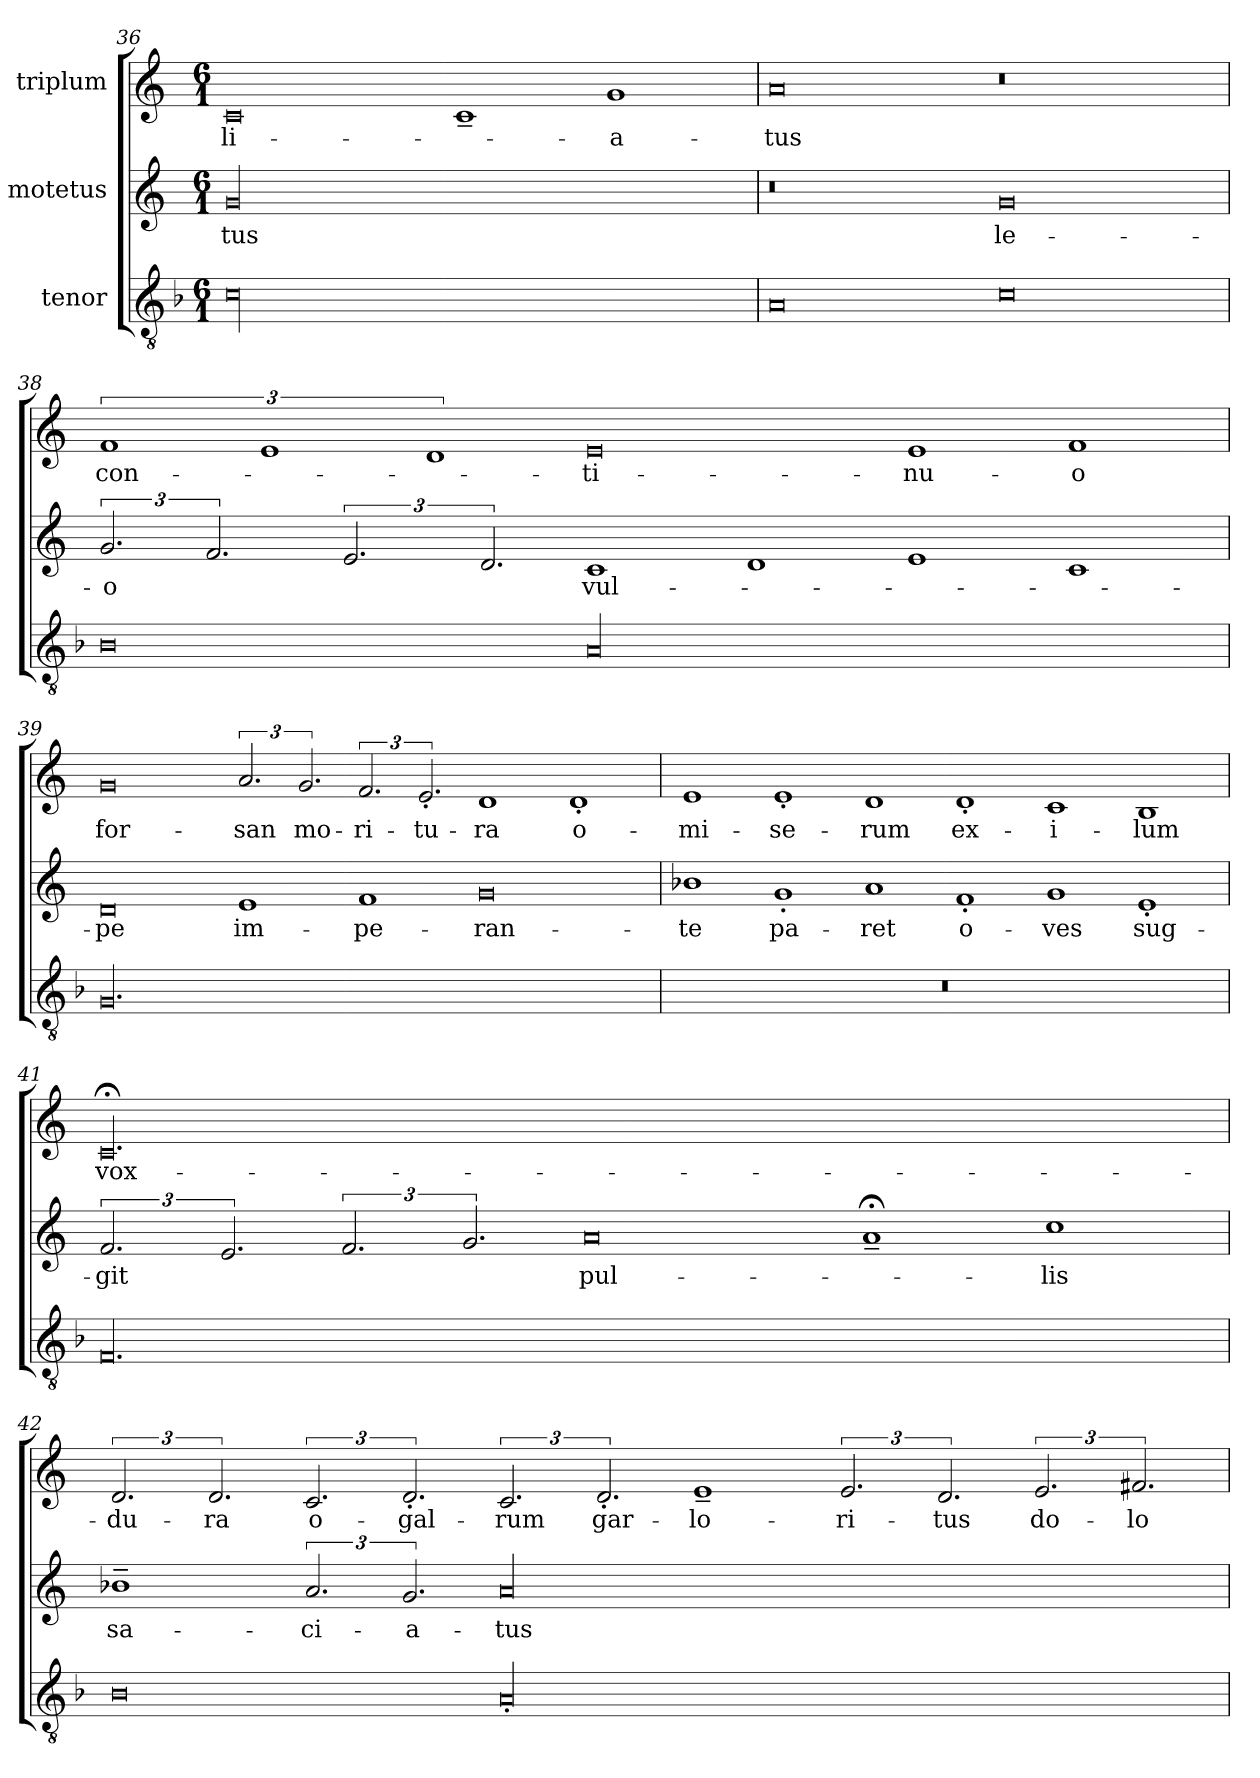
**kern	**kern	**text	**kern	**text
*part3	*part2	*part2	*part1	*part1
*staff3	*staff2	*staff2	*staff1	*staff1
*I"tenor	*I"motetus	*	*I"triplum	*
*clefGv2	*clefG2	*	*clefG2	*
*k[b-]	*k[]	*	*k[]	*
*F:	*C:	*	*C:	*
*M6/1	*M6/1	*	*M6/1	*
=36	=36	=36	=36	=36
00c\	00g/	-tus	0c/	-li-
.	.	.	1c~/	.
.	.	.	1g/	-a-
=37	=37	=37	=37	=37
0A/	0r	.	0a/	-tus
0c\	0g/	le-	0r	.
=38	=38	=38	=38	=38
0B-\	3.g/	-o	3%2f/	con-
.	3.f/	.	.	.
.	.	.	3%2e/	.
.	3.e/	.	.	.
.	.	.	3%2d/	.
.	3.d/	.	.	.
00A/	1c/	vul-	0e/	-ti-
.	1d/	.	.	.
.	1e/	.	1e/	-nu-
.	1c/	.	1f/	-o
=39	=39	=39	=39	=39
00.G/	0d/	-pe	0g/	for-
.	1e/	im-	3.a/	-san
.	.	.	3.g/	mo-
.	1f/	-pe-	3.f/	-ri-
.	.	.	3.e'/	-tu-
.	0g/	-ran-	1d/	-ra
.	.	.	1d'/	o-
=40	=40	=40	=40	=40
00.r	1b-X\	-te	1e/	mi-
.	1g'/	pa-	1e'/	-se-
.	1a/	-ret	1d/	-rum
.	1f'/	o-	1d'/	ex-
.	1g/	-ves	1c/	-i-
.	1e'/	sug-	1B/	-lum
=41	=41	=41	=41	=41
00.F/	3.f/	-git	00.c;</	vox-
.	3.e/	.	.	.
.	3.f/	.	.	.
.	3.g/	.	.	.
.	0a/	pul-	.	.
.	1a;<~/	.	.	.
.	1cc\	-lis	.	.
=42	=42	=42	=42	=42
0B-\	1b-X~\	sa-	3.d/	du-
.	.	.	3.d/	-ra
.	3.a/	-ci-	3.c/	o-
.	3.g/	-a-	3.d'/	gal-
00A'/	00a/	-tus	3.c/	-rum
.	.	.	3.d'/	gar-
.	.	.	1e~/	-lo-
.	.	.	3.e/	-ri-
.	.	.	3.d/	-tus
.	.	.	3.e/	do-
.	.	.	3.f#X/	-lo-
=	=	=	=	=
*-	*-	*-	*-	*-
